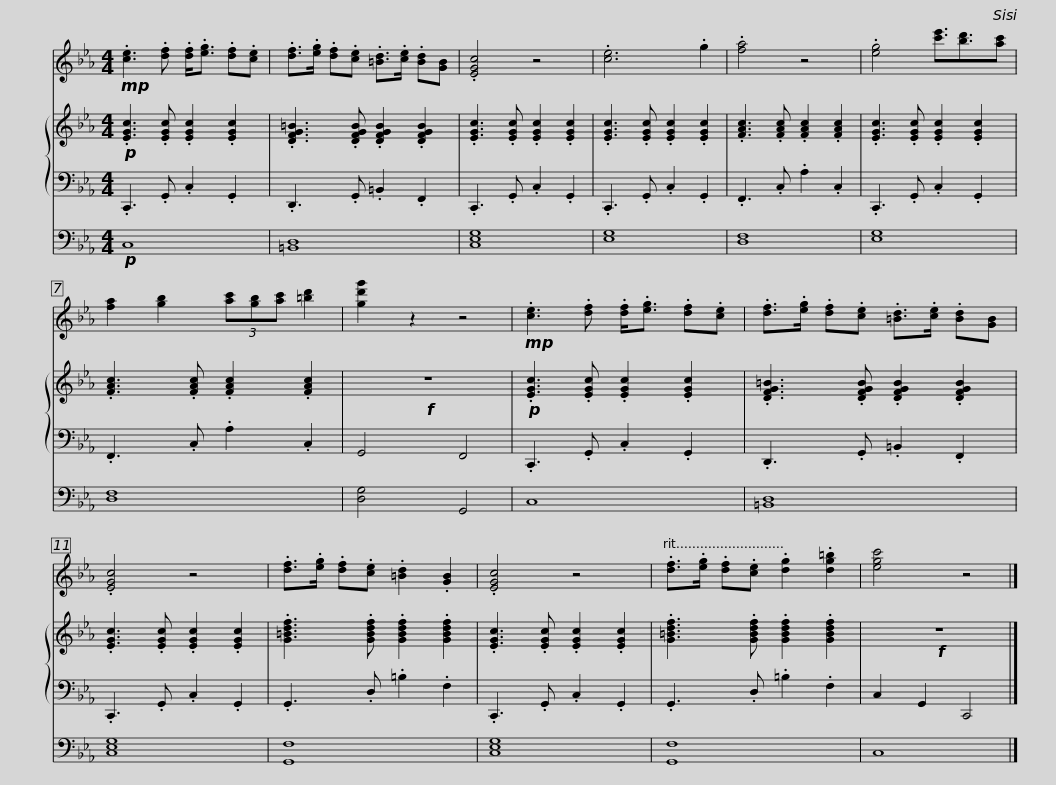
X:1
%%score 1 { 2 | 3 } 4
L:1/8
M:4/4
I:linebreak $
K:Eb
V:1 treble
V:2 treble
V:3 bass
V:4 bass
V:1
!mp! .[ce]3 .[df] .[df]<.[eg] .[df].[ce] | .[df]>.[eg] .[df].[ce] .[=Bd]>.[ce] .[Bd][GB] | .[EGc]4 z4 | .[ce]6 .g2 | .[fa]4 z4 |$ %5
 .[eg]4 [c'e']3/2[bd']3/2[ac'] | [fa]2 [gb]2 (3[ac'][gb][ac'] [=bd']2 | [gd'g']2 z2 z4 |!mp! .[ce]3 .[df] .[df]<.[eg] .[df].[ce] | .[df]>.[eg] .[df].[ce] .[=Bd]>.[ce] .[Bd][GB] |$ %10
 .[EGc]4 z4 | .[df]>.[eg] .[df].[ce] .[=Bd]2 .[GB]2 | .[EGc]4 z4 | .[df]>.[eg] .[df].[ce] .[dg]2 .[dg=b]2 | [egc']4 z4 |] %15
V:2
!p! .[EGc]3 .[EGc] .[EGc]2 .[EGc]2 | .[DFG=B]3 .[DFGB] .[DFGB]2 .[DFGB]2 | .[EGc]3 .[EGc] .[EGc]2 .[EGc]2 | .[EGc]3 .[EGc] .[EGc]2 .[EGc]2 | .[FAc]3 .[FAc] .[FAc]2 .[FAc]2 |$ %5
 .[EGc]3 .[EGc] .[EGc]2 .[EGc]2 | .[FAc]3 .[FAc] .[FAc]2 .[FAc]2 |!f! z8 |!p! .[EGc]3 .[EGc] .[EGc]2 .[EGc]2 | .[DFG=B]3 .[DFGB] .[DFGB]2 .[DFGB]2 |$ %10
 .[EGc]3 .[EGc] .[EGc]2 .[EGc]2 | .[G=Bdf]3 .[GBdf] .[GBdf]2 .[GBdf]2 | .[EGc]3 .[EGc] .[EGc]2 .[EGc]2 | .[G=Bdf]3 .[GBdf] .[GBdf]2 .[GBdf]2 |!f! z8 |] %15
V:3
 .C,,3 .G,, .C,2 .G,,2 | .D,,3 .G,, .=B,,2 .F,,2 | .C,,3 .G,, .C,2 .G,,2 | .C,,3 .G,, .C,2 .G,,2 | .F,,3 .C, .A,2 .C,2 |$ %5
 .C,,3 .G,, .C,2 .G,,2 | .F,,3 .C, .A,2 .C,2 | G,,4 F,,4 | .C,,3 .G,, .C,2 .G,,2 | .D,,3 .G,, .=B,,2 .F,,2 |$ %10
 .C,,3 .G,, .C,2 .G,,2 | .G,,3 .D, .=B,2 .F,2 | .C,,3 .G,, .C,2 .G,,2 | .G,,3 .D, .=B,2 .F,2 | C,2 G,,2 C,,4 |] %15
V:4
!p! C,8 | [=B,,D,]8 | [C,E,G,]8 | [E,G,]8 | [D,F,]8 |$ %5
 [E,G,]8 | [D,F,]8 | [D,G,]4 G,,4 | C,8 | [=B,,D,]8 |$ %10
 [C,E,G,]8 | [G,,F,]8 | [C,E,G,]8 | [G,,F,]8 | C,8 |] %15
